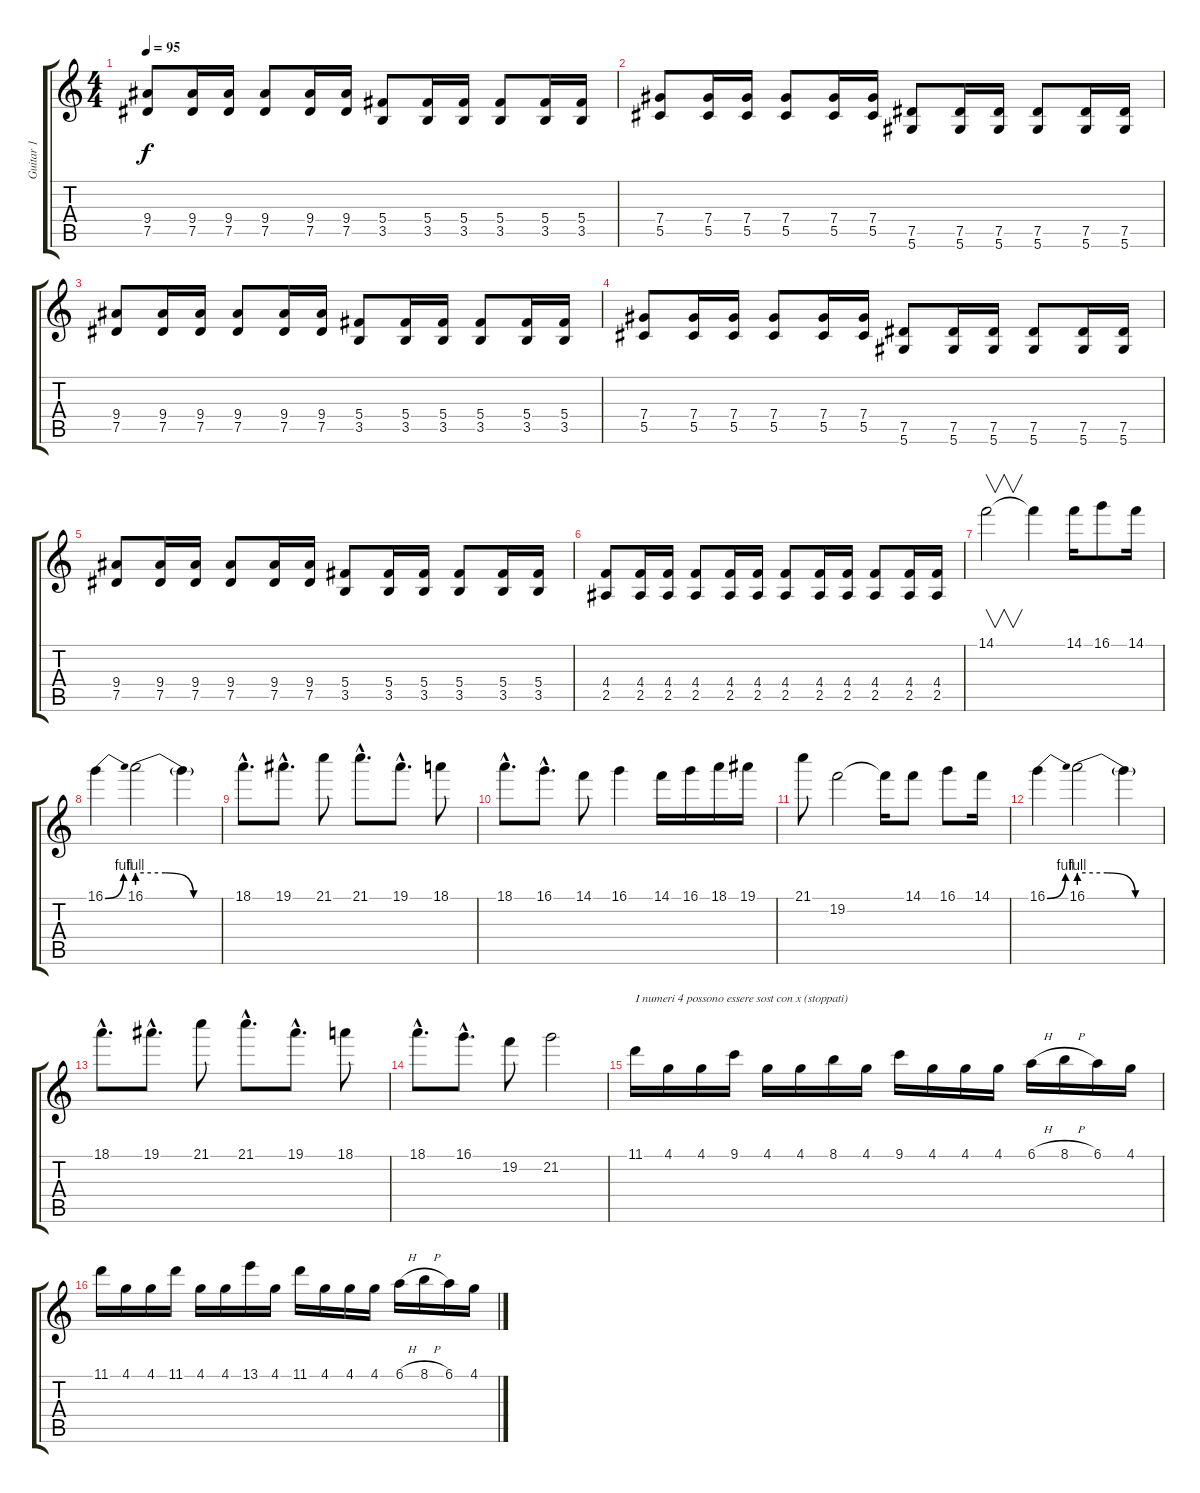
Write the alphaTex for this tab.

\track ("Guitar 1" "Guitar 1") {instrument overdrivenguitar}
\staff {score tabs}
\tuning (Eb4 Bb3 Gb3 Db3 Ab2 Eb2) {hide}
\ts (4 4)
\tempo 95
\clef g2
\ks c
(9.4 7.5).8{dy f} (9.4 7.5).16 (9.4 7.5).16 (9.4 7.5).8 (9.4 7.5).16 (9.4 7.5).16 (5.4 3.5).8 (5.4 3.5).16 (5.4 3.5).16 (5.4 3.5).8 (5.4 3.5).16 (5.4 3.5).16 |
(7.4 5.5).8 (7.4 5.5).16 (7.4 5.5).16 (7.4 5.5).8 (7.4 5.5).16 (7.4 5.5).16 (7.5 5.6).8 (7.5 5.6).16 (7.5 5.6).16 (7.5 5.6).8 (7.5 5.6).16 (7.5 5.6).16 |
(9.4 7.5).8 (9.4 7.5).16 (9.4 7.5).16 (9.4 7.5).8 (9.4 7.5).16 (9.4 7.5).16 (5.4 3.5).8 (5.4 3.5).16 (5.4 3.5).16 (5.4 3.5).8 (5.4 3.5).16 (5.4 3.5).16 |
(7.4 5.5).8 (7.4 5.5).16 (7.4 5.5).16 (7.4 5.5).8 (7.4 5.5).16 (7.4 5.5).16 (7.5 5.6).8 (7.5 5.6).16 (7.5 5.6).16 (7.5 5.6).8 (7.5 5.6).16 (7.5 5.6).16 |
(9.4 7.5).8 (9.4 7.5).16 (9.4 7.5).16 (9.4 7.5).8 (9.4 7.5).16 (9.4 7.5).16 (5.4 3.5).8 (5.4 3.5).16 (5.4 3.5).16 (5.4 3.5).8 (5.4 3.5).16 (5.4 3.5).16 |
(4.4 2.5).8 (4.4 2.5).16 (4.4 2.5).16 (4.4 2.5).8 (4.4 2.5).16 (4.4 2.5).16 (4.4 2.5).8 (4.4 2.5).16 (4.4 2.5).16 (4.4 2.5).8 (4.4 2.5).16 (4.4 2.5).16 |
14.1.2{v} 14.1{t}.4 14.1.16 16.1.8 14.1.16 |
16.1{be (bend 0 0 60 4)}.4 16.1{be (custom 0 4 20 4 40 0 60 0)}.2 16.1{t}.4 |
18.1{hac}.8{d} 19.1{hac}.8{d} 21.1.8 21.1{hac}.8{d} 19.1{hac}.8{d} 18.1.8 |
18.1{hac}.8{d} 16.1{hac}.8{d} 14.1.8 16.1.4 14.1.16 16.1.16 18.1.16 19.1.16 |
21.1.8 19.2.2 19.2{t}.16 14.1.8 16.1.8 14.1.16 |
16.1{be (bend 0 0 60 4)}.4 16.1{be (custom 0 4 20 4 40 0 60 0)}.2 16.1{t}.4 |
18.1{hac}.8{d} 19.1{hac}.8{d} 21.1.8 21.1{hac}.8{d} 19.1{hac}.8{d} 18.1.8 |
18.1{hac}.8{d} 16.1{hac}.8{d} 19.2.8 21.2.2 |
11.1.16{txt "I numeri 4 possono essere sost con x (stoppati)"} 4.1.16 4.1.16 9.1.16 4.1.16 4.1.16 8.1.16 4.1.16 9.1.16 4.1.16 4.1.16 4.1.16 6.1{h}.16 8.1{h}.16 6.1.16 4.1.16 |
11.1.16 4.1.16 4.1.16 11.1.16 4.1.16 4.1.16 13.1.16 4.1.16 11.1.16 4.1.16 4.1.16 4.1.16 6.1{h}.16 8.1{h}.16 6.1.16 4.1.16
